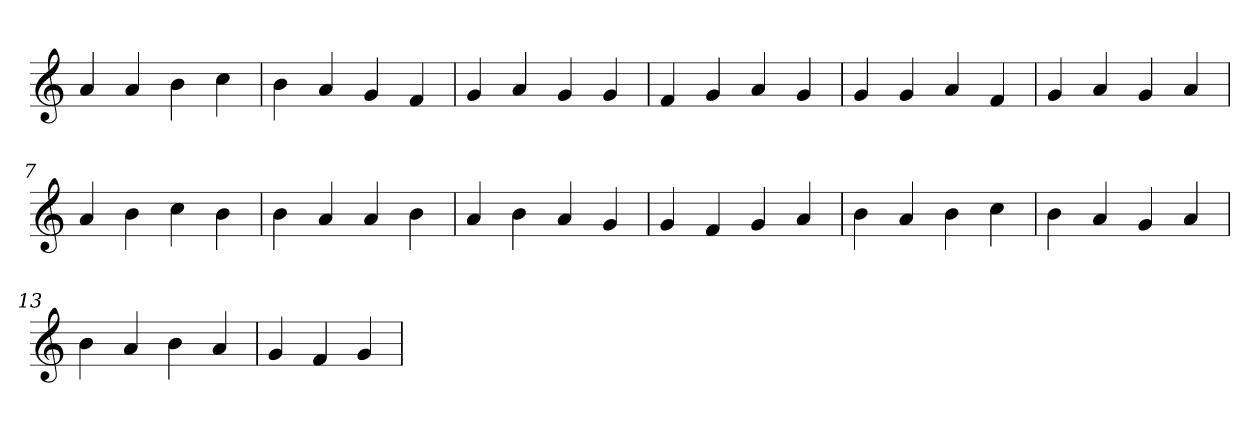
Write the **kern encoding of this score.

**kern
*part1
*staff1
*clefG2
=1
4a
4a
4b
4cc
=2
4b
4a
4g
4f
=3
4g
4a
4g
4g
=4
4f
4g
4a
4g
=5
4g
4g
4a
4f
=6
4g
4a
4g
4a
=7
4a
4b
4cc
4b
=8
4b
4a
4a
4b
=9
4a
4b
4a
4g
=10
4g
4f
4g
4a
=11
4b
4a
4b
4cc
=12
4b
4a
4g
4a
=13
4b
4a
4b
4a
=14
4g
4f
4g
=
*-
